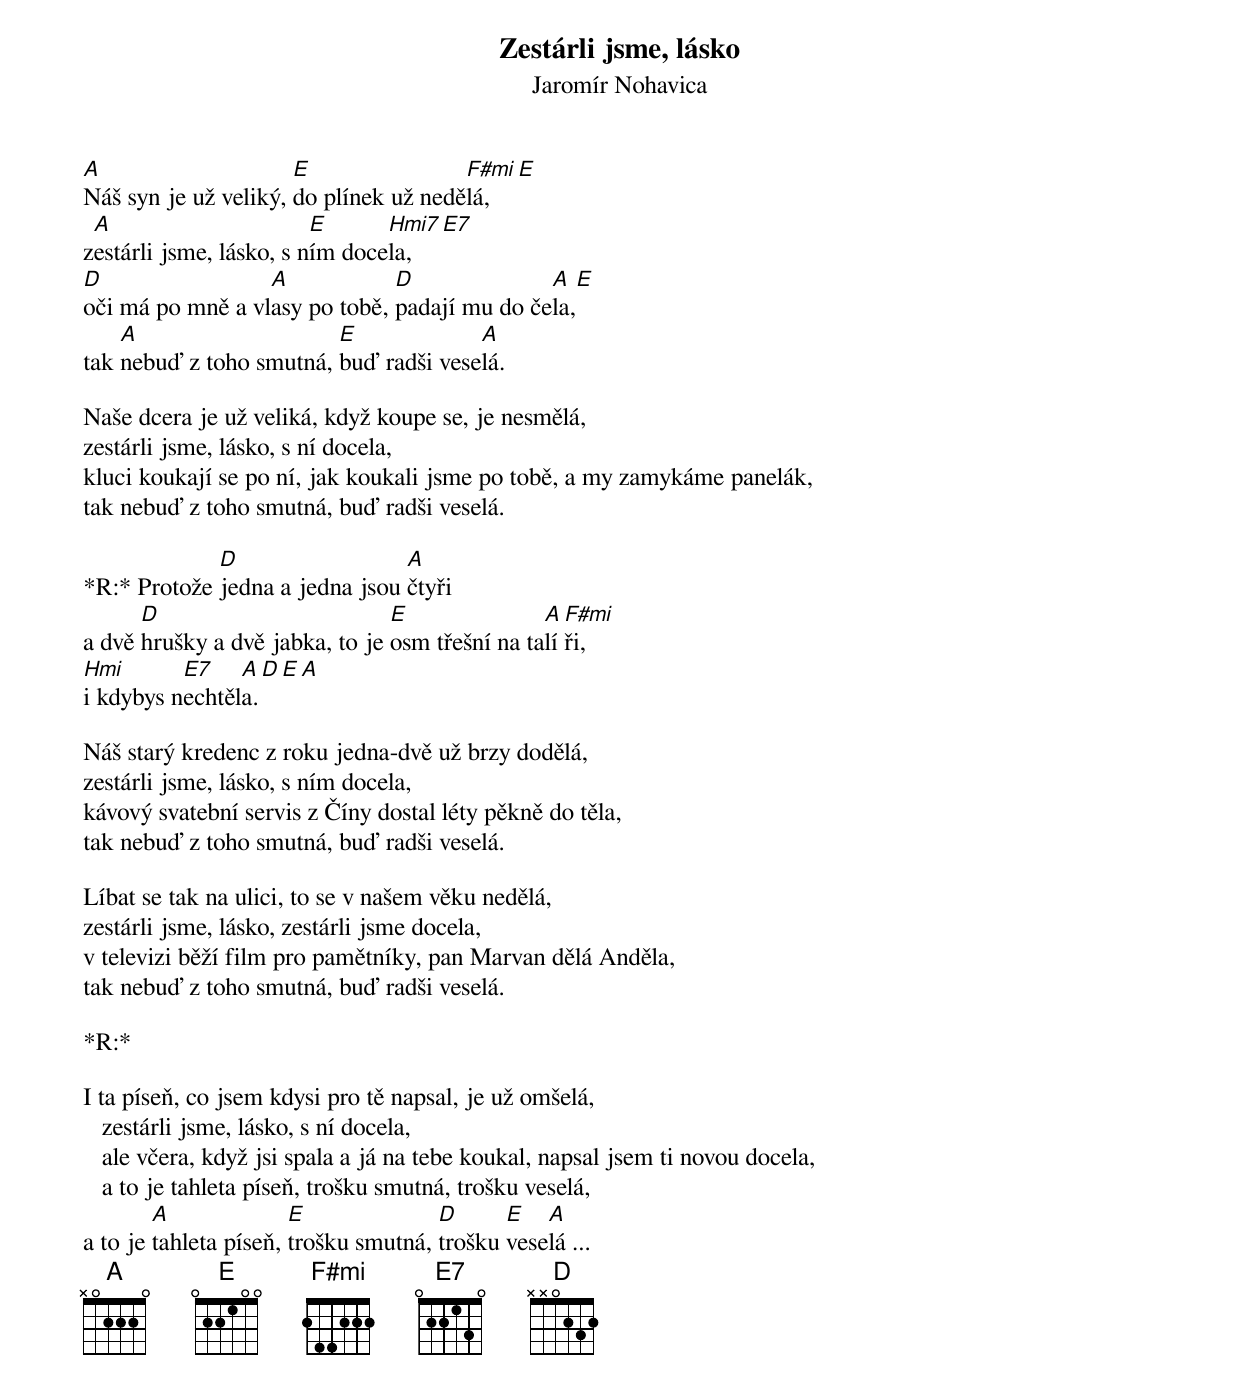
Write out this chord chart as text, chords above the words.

Zestárli jsme, lásko
Jaromír Nohavica


A                     E                F#mi E
Náš syn je už veliký, do plínek už nedělá,
 A                       E      Hmi7 E7
zestárli jsme, lásko, s ním docela,
D                 A            D              A  E
oči má po mně a vlasy po tobě, padají mu do čela,
    A                    E             A
tak nebuď z toho smutná, buď radši veselá.

Naše dcera je už veliká, když koupe se, je nesmělá,
zestárli jsme, lásko, s ní docela,
kluci koukají se po ní, jak koukali jsme po tobě, a my zamykáme panelák,
tak nebuď z toho smutná, buď radši veselá.

             D                  A
*R:* Protože jedna a jedna jsou čtyři
      D                         E               A F#mi
a dvě hrušky a dvě jabka, to je osm třešní na talíři,
Hmi       E7    A D E A
i kdybys nechtěla.

Náš starý kredenc z roku jedna-dvě už brzy dodělá,
zestárli jsme, lásko, s ním docela,
kávový svatební servis z Číny dostal léty pěkně do těla,
tak nebuď z toho smutná, buď radši veselá.

Líbat se tak na ulici, to se v našem věku nedělá,
zestárli jsme, lásko, zestárli jsme docela,
v televizi běží film pro pamětníky, pan Marvan dělá Anděla,
tak nebuď z toho smutná, buď radši veselá.

*R:*

I ta píseň, co jsem kdysi pro tě napsal, je už omšelá,
   zestárli jsme, lásko, s ní docela,
   ale včera, když jsi spala a já na tebe koukal, napsal jsem ti novou docela,
   a to je tahleta píseň, trošku smutná, trošku veselá,
        A              E              D      E   A
a to je tahleta píseň, trošku smutná, trošku veselá ...
